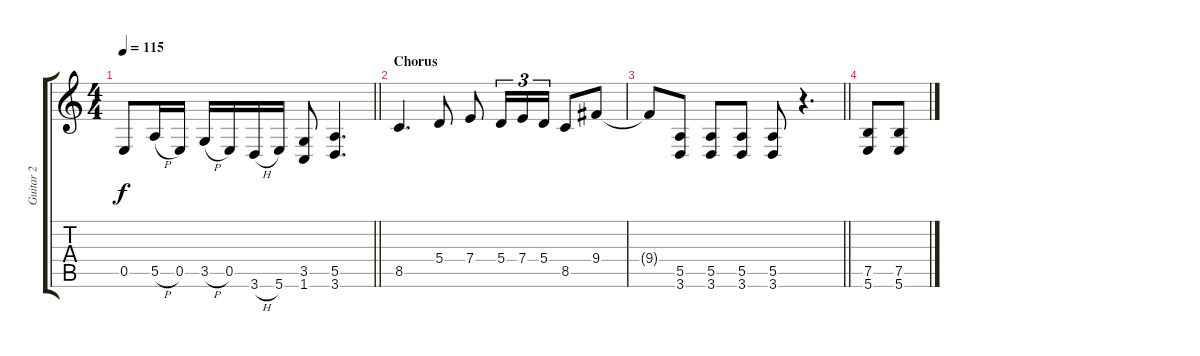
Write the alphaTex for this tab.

\track ("Guitar 2" "Guitar 2") {instrument overdrivenguitar}
\staff {score tabs}
\tuning (B3 Gb3 D3 A2 E2 B1) {hide}
\ts (4 4)
\tempo 115
\clef g2
\barLineRight lightlight
\ks c
0.5.8{dy f} 5.5{h}.16 0.5.16 3.5{h}.16 0.5.16 3.6{h}.16 5.6.16 (3.5 1.6).8 (5.5 3.6).4{d} |
\section ("" "Chorus")
8.5.4{d} 5.4.8 7.4.8 5.4.16{tu (3 2)} 7.4.16{tu (3 2)} 5.4.16{tu (3 2)} 8.5.8 9.4.8 |
\barLineRight lightlight
9.4{t}.8 (5.5 3.6).8 (5.5 3.6).8 (5.5 3.6).8 (5.5 3.6).8 r.4{d} |
(7.5 5.6).8 (7.5 5.6).8
